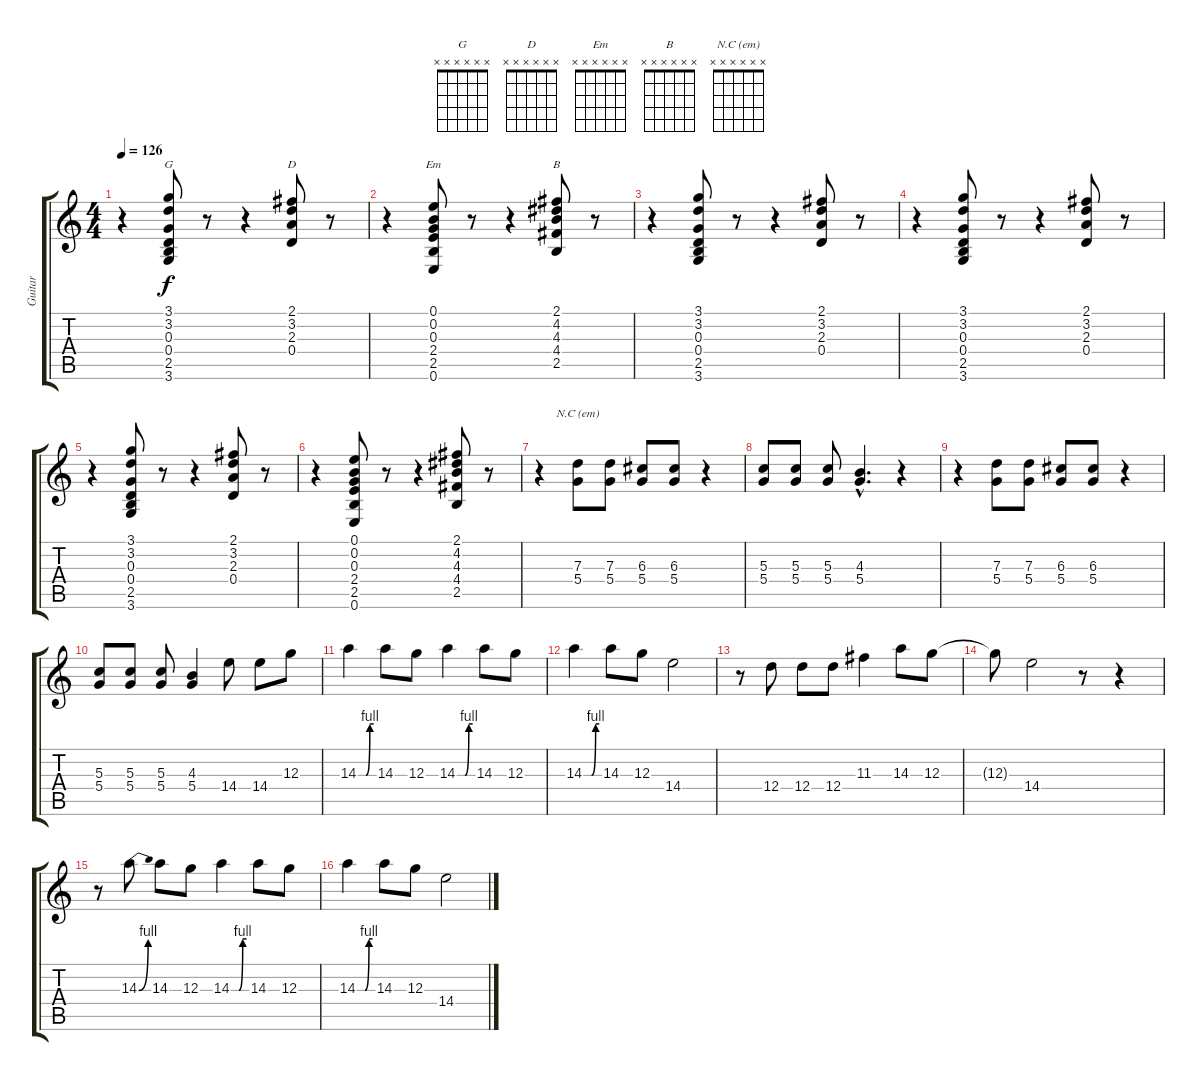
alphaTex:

\track ("Guitar" "Guitar") {instrument electricguitarclean}
\staff {score tabs}
\tuning (E4 B3 G3 D3 A2 E2) {hide}
\chord ("G" x x x x x x)
\chord ("D" x x x x x x)
\chord ("Em" x x x x x x)
\chord ("B" x x x x x x)
\chord ("N.C (em)" x x x x x x)
\ts (4 4)
\tempo 126
\clef g2
\ks c
r.4{dy f} (3.1 3.2 0.3 0.4 2.5 3.6).8{ch "G"} r.8 r.4 (2.1 3.2 2.3 0.4).8{ch "D"} r.8 |
r.4 (0.1 0.2 0.3 2.4 2.5 0.6).8{ch "Em"} r.8 r.4 (2.1 4.2 4.3 4.4 2.5).8{ch "B"} r.8 |
r.4 (3.1 3.2 0.3 0.4 2.5 3.6).8 r.8 r.4 (2.1 3.2 2.3 0.4).8 r.8 |
r.4 (3.1 3.2 0.3 0.4 2.5 3.6).8 r.8 r.4 (2.1 3.2 2.3 0.4).8 r.8 |
r.4 (3.1 3.2 0.3 0.4 2.5 3.6).8 r.8 r.4 (2.1 3.2 2.3 0.4).8 r.8 |
r.4 (0.1 0.2 0.3 2.4 2.5 0.6).8 r.8 r.4 (2.1 4.2 4.3 4.4 2.5).8 r.8 |
r.4{volume 16} (7.3 5.4).8{ch "N.C (em)"} (7.3 5.4).8 (6.3 5.4).8 (6.3 5.4).8 r.4 |
(5.3 5.4).8 (5.3 5.4).8 (5.3 5.4).8 (4.3{hac} 5.4{hac}).4{d} r.4 |
r.4 (7.3 5.4).8 (7.3 5.4).8 (6.3 5.4).8 (6.3 5.4).8 r.4 |
(5.3 5.4).8 (5.3 5.4).8 (5.3 5.4).8 (4.3 5.4).4 14.4.8{volume 16 instrument overdrivenguitar} 14.4.8 12.3.8 |
14.3{be (custom 0 0 15 0 30 0 45 4 60 4)}.4 14.3.8 12.3.8 14.3{be (custom 0 0 15 0 30 0 45 4 60 4)}.4 14.3.8 12.3.8 |
14.3{be (custom 0 0 30 0 46 4 60 4)}.4 14.3.8 12.3.8 14.4.2 |
r.8 12.4.8 12.4.8 12.4.8 11.3.4 14.3.8 12.3.8 |
12.3{t}.8 14.4.2 r.8 r.4 |
r.8 14.3{be (bend 0 0 60 4)}.8 14.3.8 12.3.8 14.3{be (custom 0 0 30 0 45 4 60 4)}.4 14.3.8 12.3.8 |
14.3{be (custom 0 0 30 0 46 4 60 4)}.4 14.3.8 12.3.8 14.4.2
